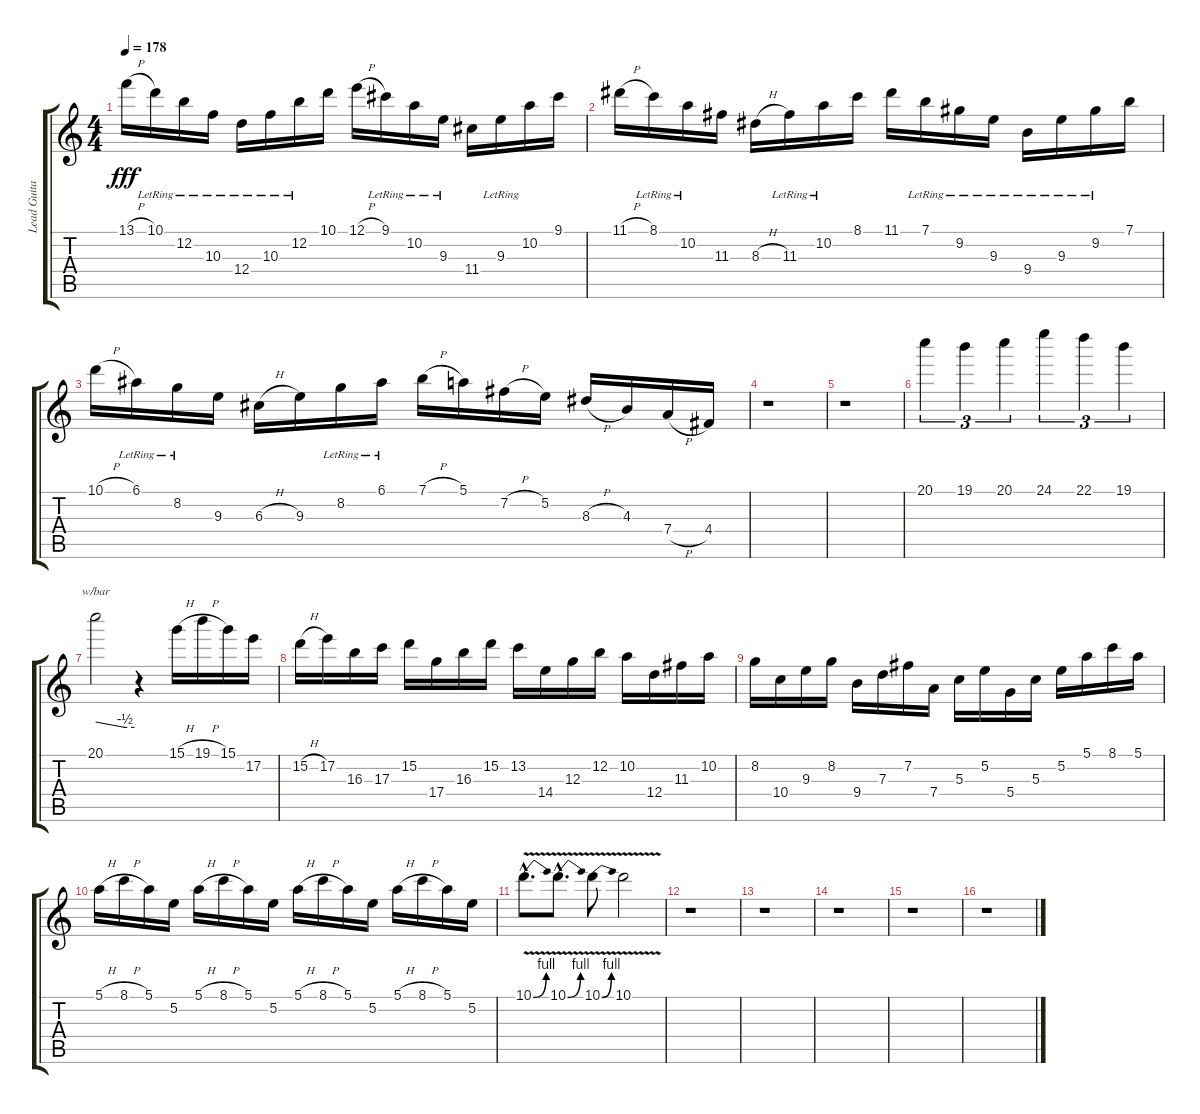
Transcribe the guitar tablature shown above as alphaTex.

\track ("Lead Guitar 1" "Lead Guita") {instrument overdrivenguitar}
\staff {score tabs}
\tuning (E4 B3 G3 D3 A2 E2) {hide}
\ts (4 4)
\tempo 178
\clef g2
\ks c
13.1{h}.16{dy fff} 10.1{lr}.16 12.2{lr}.16 10.3{lr}.16 12.4{lr}.16 10.3{lr}.16 12.2{lr}.16 10.1.16 12.1{h}.16 9.1{lr}.16 10.2{lr}.16 9.3{lr}.16 11.4.16 9.3{lr}.16 10.2.16 9.1.16 |
11.1{h}.16 8.1{lr}.16 10.2{lr}.16 11.3.16 8.3{h}.16 11.3{lr}.16 10.2{lr}.16 8.1.16 11.1.16 7.1{lr}.16 9.2{lr}.16 9.3{lr}.16 9.4{lr}.16 9.3{lr}.16 9.2{lr}.16 7.1.16 |
10.1{h}.16 6.1{lr}.16 8.2{lr}.16 9.3.16 6.3{h}.16 9.3.16 8.2{lr}.16 6.1{lr}.16 7.1{h}.16 5.1.16 7.2{h}.16 5.2.16 8.3{h}.16 4.3.16 7.4{h}.16 4.4.16 |
r.1 |
r.1 |
20.1.4{tu (3 2) volume 15} 19.1.4{tu (3 2)} 20.1.4{tu (3 2)} 24.1.4{tu (3 2)} 22.1.4{tu (3 2)} 19.1.4{tu (3 2)} |
20.1.2{tbe (custom default 0 0 45 -2 60 -2)} r.4 15.1{h}.16 19.1{h}.16 15.1.16 17.2.16 |
15.2{h}.16 17.2.16 16.3.16 17.3.16 15.2.16 17.4.16 16.3.16 15.2.16 13.2.16 14.4.16 12.3.16 12.2.16 10.2.16 12.4.16 11.3.16 10.2.16 |
8.2.16 10.4.16 9.3.16 8.2.16 9.4.16 7.3.16 7.2.16 7.4.16 5.3.16 5.2.16 5.4.16 5.3.16 5.2.16 5.1.16 8.1.16 5.1.16 |
5.1{h}.16 8.1{h}.16 5.1.16 5.2.16 5.1{h}.16 8.1{h}.16 5.1.16 5.2.16 5.1{h}.16 8.1{h}.16 5.1.16 5.2.16 5.1{h}.16 8.1{h}.16 5.1.16 5.2.16 |
10.1{be (bend 0 0 60 4) v hac}.8{d} 10.1{be (bend 0 0 60 4) v hac}.8{d} 10.1{be (bend 0 0 60 4) v}.8 10.1{v}.2 |
r.1 |
r.1 |
r.1 |
r.1 |
r.1
